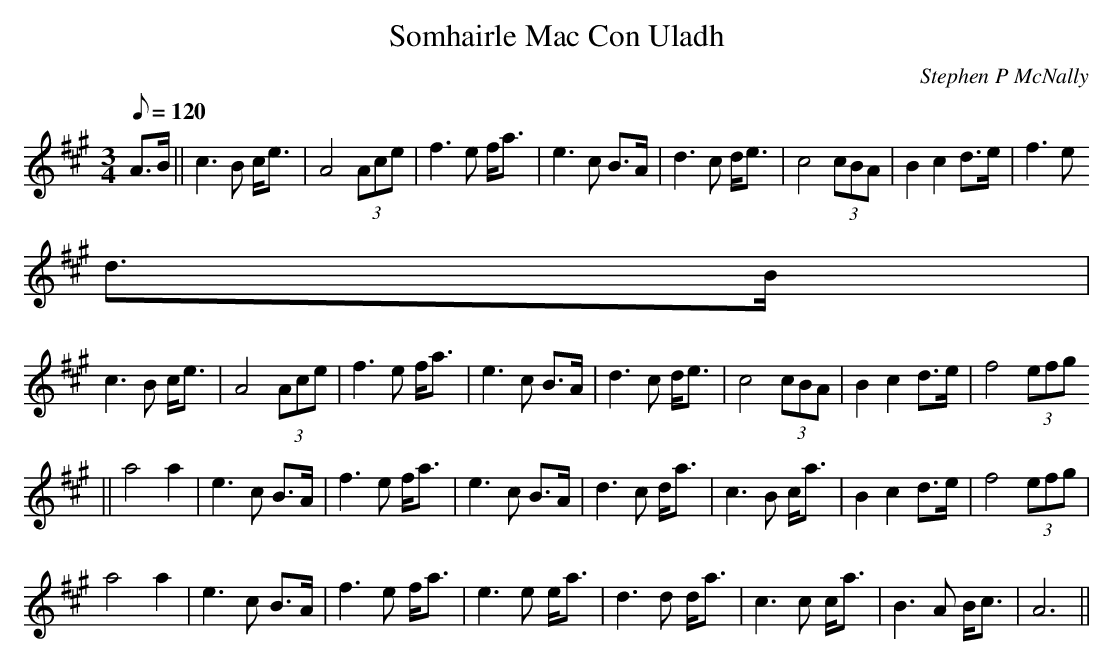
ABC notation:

X:1
T:Somhairle Mac Con Uladh
M:3/4
L:1/8
Q:120
C:Stephen P McNally
K:A
A>B||c3 B c<e|A4 (3Ace|f3 e f<a|e3 c B>A|d3 c d<e|c4 (3cBA|B2 c2 d>e|f3e
 d>B|
c3 B c<e|A4 (3Ace|f3 e f<a|e3 c B>A|d3 c d<e|c4 (3cBA|B2 c2 d>e|f4 (3efg
||
a4 a2|e3 c B>A|f3 e f<a|e3 c B>A|d3 c d<a|c3 B c<a1|B2 c2 d>e|f4 (3efg|
a4 a2|e3 c B>A|f3 e f<a|e3 e e<a|d3 d d<a|c3 c c<a|B3 A B<c|A6||
